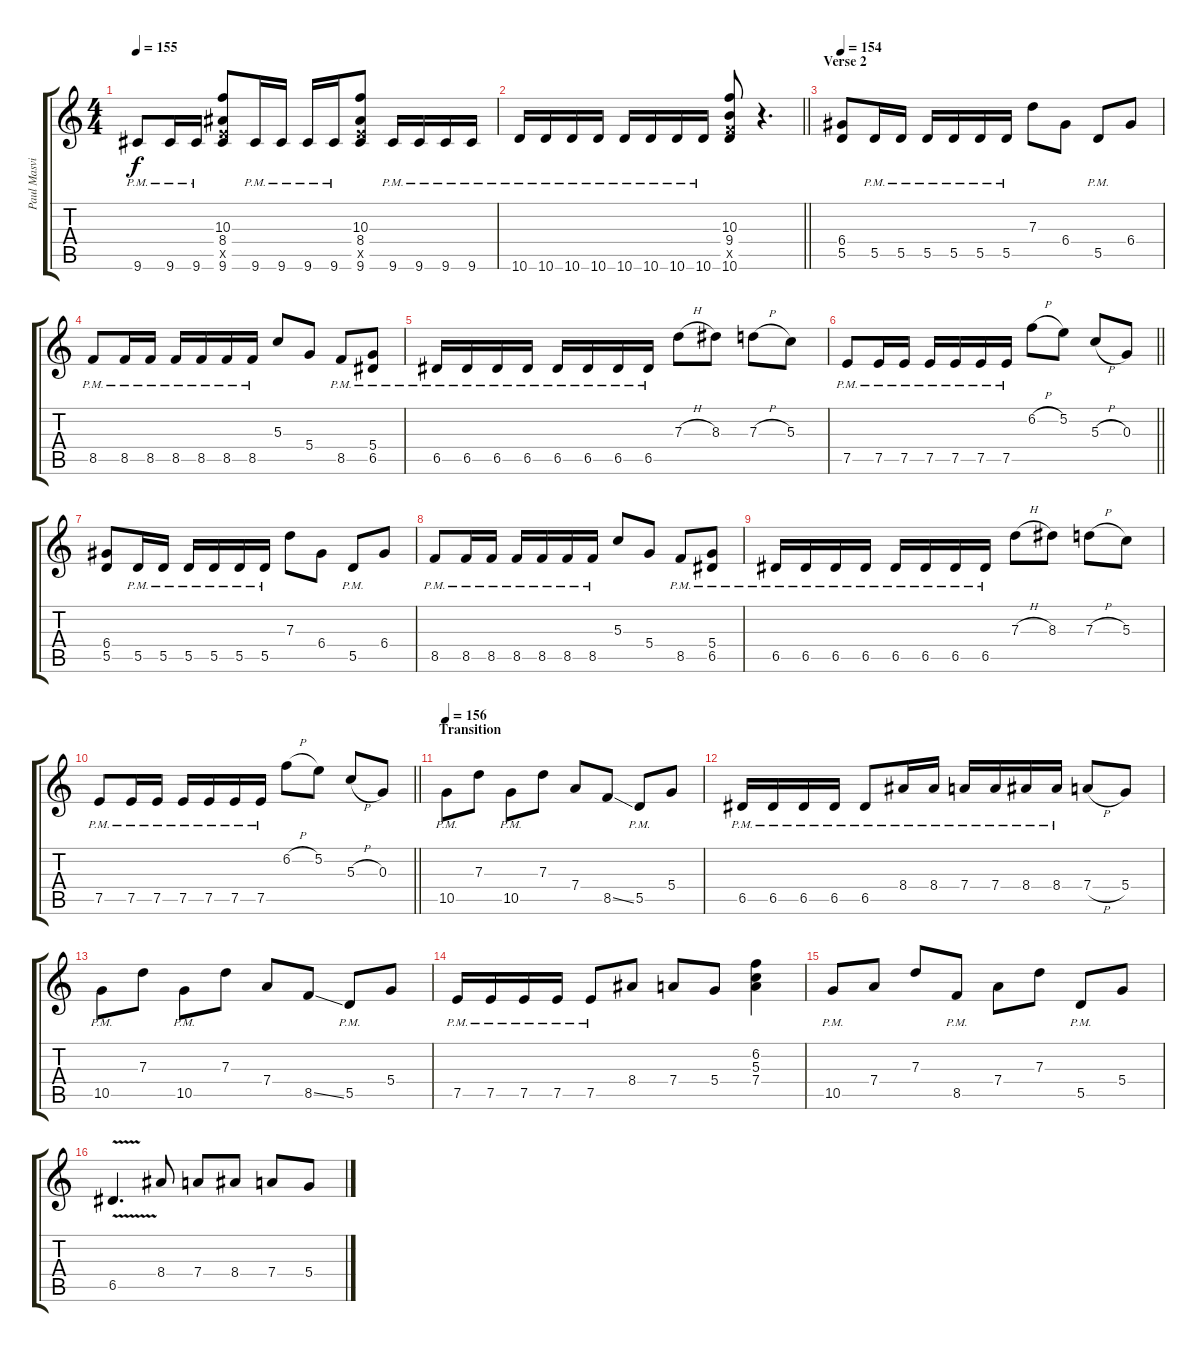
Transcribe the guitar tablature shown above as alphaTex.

\track ("Paul Masvidal" "Paul Masvi") {instrument distortionguitar}
\staff {score tabs}
\tuning (E4 B3 G3 D3 A2 E2) {hide}
\ts (4 4)
\tempo 155
\clef g2
\ks c
9.6{pm}.8{dy f} 9.6{pm}.16 9.6{pm}.16 (10.3 8.4 7.5{x} 9.6).8 9.6{pm}.16 9.6{pm}.16 9.6{pm}.16 9.6{pm}.16 (10.3 8.4 7.5{x} 9.6).8 9.6{pm}.16 9.6{pm}.16 9.6{pm}.16 9.6{pm}.16 |
\barLineRight lightlight
10.6{pm}.16 10.6{pm}.16 10.6{pm}.16 10.6{pm}.16 10.6{pm}.16 10.6{pm}.16 10.6{pm}.16 10.6{pm}.16 (10.3 9.4 8.5{x} 10.6).8 r.4{d} |
\section ("" "Verse 2")
\tempo 154
(6.4 5.5).8 5.5{pm}.16 5.5{pm}.16 5.5{pm}.16 5.5{pm}.16 5.5{pm}.16 5.5{pm}.16 7.3.8 6.4.8 5.5{pm}.8 6.4.8 |
8.5{pm}.8 8.5{pm}.16 8.5{pm}.16 8.5{pm}.16 8.5{pm}.16 8.5{pm}.16 8.5{pm}.16 5.3.8 5.4.8 8.5{pm}.8 (5.4{pm} 6.5{pm}).8 |
6.5{pm}.16 6.5{pm}.16 6.5{pm}.16 6.5{pm}.16 6.5{pm}.16 6.5{pm}.16 6.5{pm}.16 6.5{pm}.16 7.3{h}.8 8.3.8 7.3{h}.8 5.3.8 |
\barLineRight lightlight
7.5{pm}.8 7.5{pm}.16 7.5{pm}.16 7.5{pm}.16 7.5{pm}.16 7.5{pm}.16 7.5{pm}.16 6.2{h}.8 5.2.8 5.3{h}.8 0.3.8 |
(6.4 5.5).8 5.5{pm}.16 5.5{pm}.16 5.5{pm}.16 5.5{pm}.16 5.5{pm}.16 5.5{pm}.16 7.3.8 6.4.8 5.5{pm}.8 6.4.8 |
8.5{pm}.8 8.5{pm}.16 8.5{pm}.16 8.5{pm}.16 8.5{pm}.16 8.5{pm}.16 8.5{pm}.16 5.3.8 5.4.8 8.5{pm}.8 (5.4{pm} 6.5{pm}).8 |
6.5{pm}.16 6.5{pm}.16 6.5{pm}.16 6.5{pm}.16 6.5{pm}.16 6.5{pm}.16 6.5{pm}.16 6.5{pm}.16 7.3{h}.8 8.3.8 7.3{h}.8 5.3.8 |
\barLineRight lightlight
7.5{pm}.8 7.5{pm}.16 7.5{pm}.16 7.5{pm}.16 7.5{pm}.16 7.5{pm}.16 7.5{pm}.16 6.2{h}.8 5.2.8 5.3{h}.8 0.3.8 |
\section ("" "Transition")
\tempo 156
10.5{pm}.8 7.3.8 10.5{pm}.8 7.3.8 7.4.8 8.5{ss}.8 5.5{pm}.8 5.4.8 |
6.5{pm}.16 6.5{pm}.16 6.5{pm}.16 6.5{pm}.16 6.5{pm}.8 8.4{pm}.16 8.4{pm}.16 7.4{pm}.16 7.4{pm}.16 8.4{pm}.16 8.4{pm}.16 7.4{h}.8 5.4.8 |
10.5{pm}.8 7.3.8 10.5{pm}.8 7.3.8 7.4.8 8.5{ss}.8 5.5{pm}.8 5.4.8 |
7.5{pm}.16 7.5{pm}.16 7.5{pm}.16 7.5{pm}.16 7.5{pm}.8 8.4.8 7.4.8 5.4.8 (6.2 5.3 7.4).4 |
10.5{pm}.8 7.4.8 7.3.8 8.5{pm}.8 7.4.8 7.3.8 5.5{pm}.8 5.4.8 |
6.5{v}.4{d} 8.4.8 7.4.8 8.4.8 7.4.8 5.4.8
